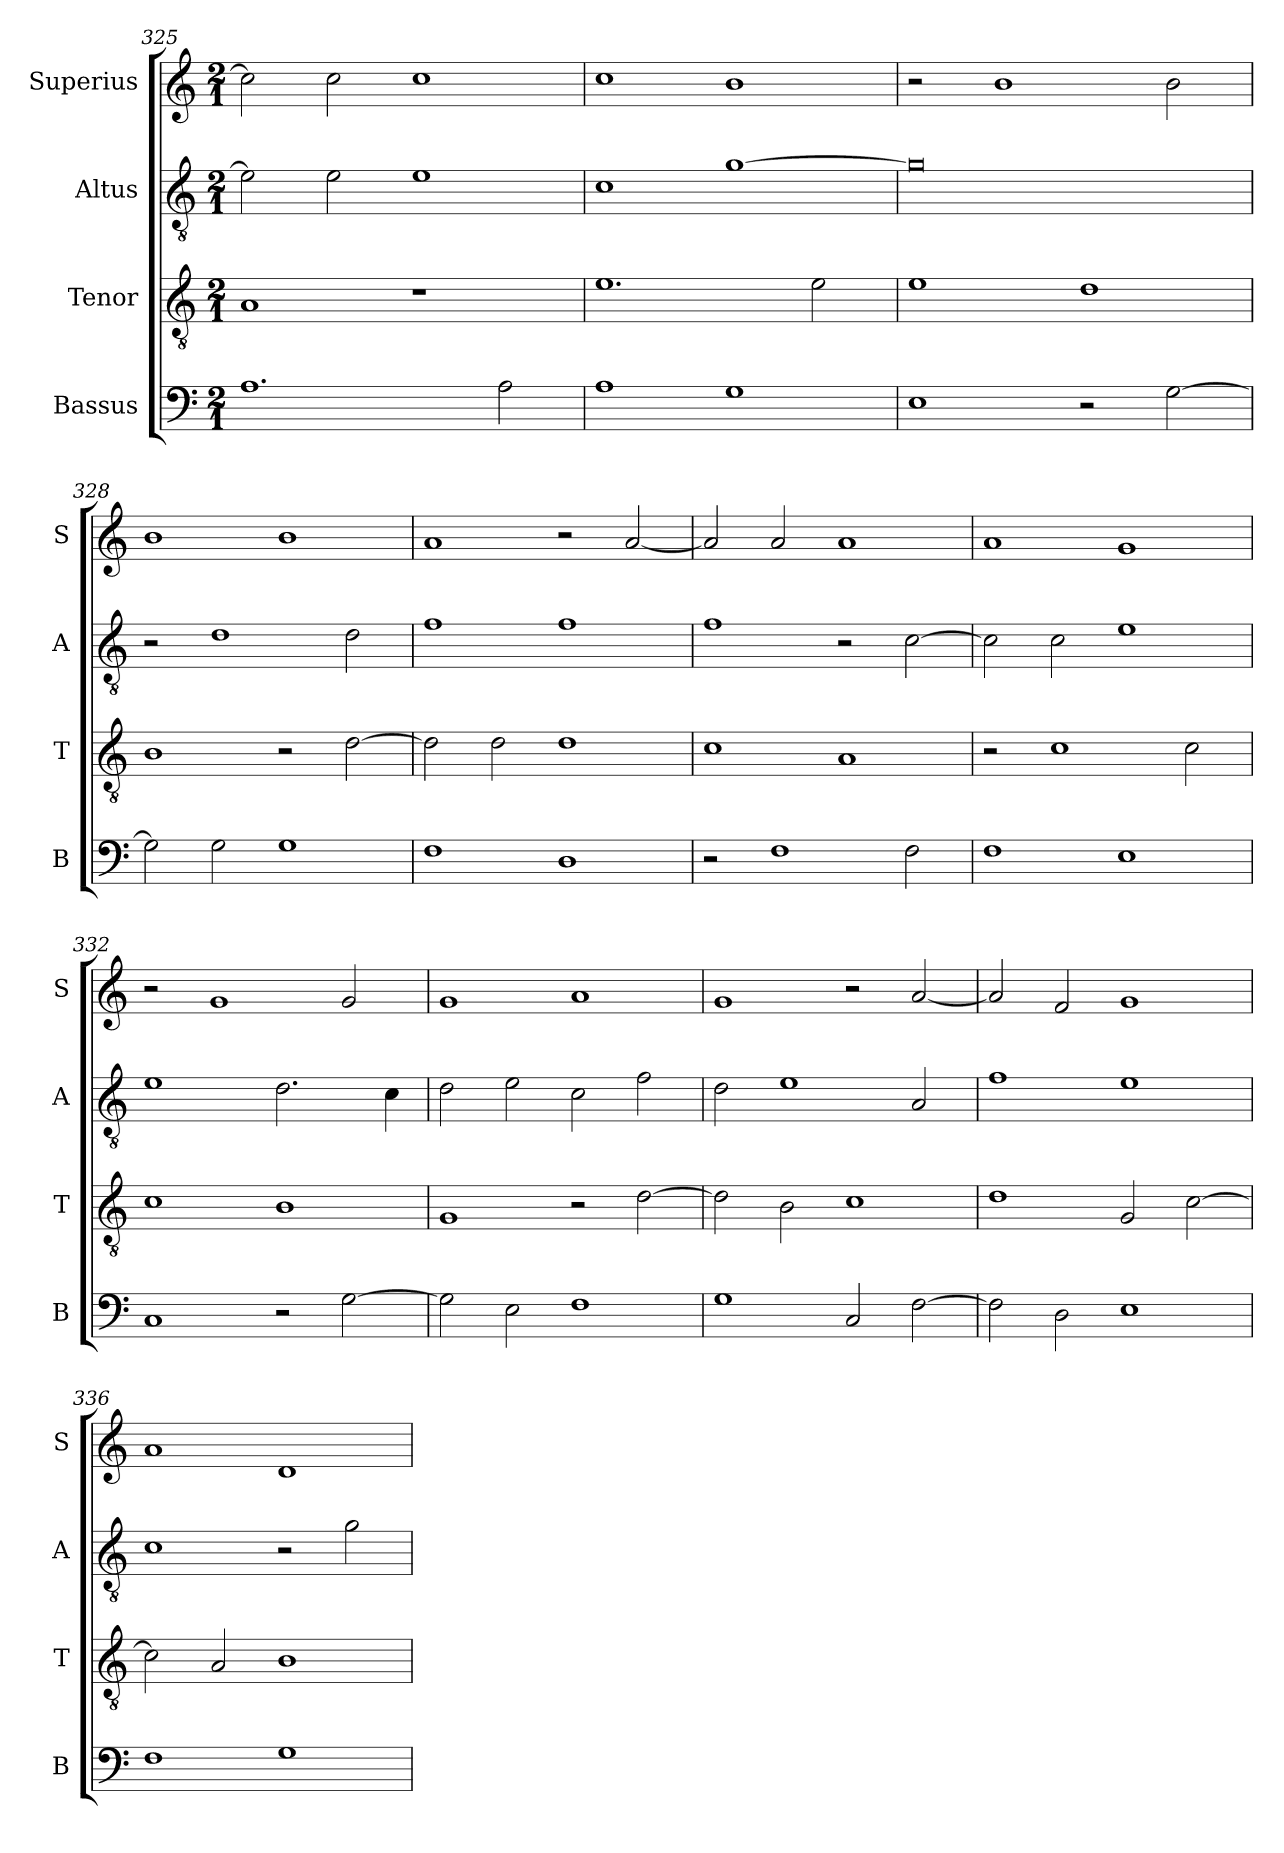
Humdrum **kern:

**kern	**kern	**kern	**kern
*part4	*part3	*part2	*part1
*staff4	*staff3	*staff2	*staff1
*I"Bassus	*I"Tenor	*I"Altus	*I"Superius
*I'B	*I'T	*I'A	*I'S
*clefF4	*clefGv2	*clefGv2	*clefG2
*k[]	*k[]	*k[]	*k[]
*M2/1	*M2/1	*M2/1	*M2/1
=325	=325	=325	=325
1.A	1A	2e\]	2cc\]
.	.	2e\	2cc\
.	1r	1e	1cc
2A\	.	.	.
=326	=326	=326	=326
1A	1.e	1c	1cc
1G	.	[1g	1b
.	2e\	.	.
=327	=327	=327	=327
1E	1e	0g]	2r
.	.	.	1b
2r	1d	.	.
[2G\	.	.	2b\
=328	=328	=328	=328
2G\]	1B	2r	1b
2G\	.	1d	.
1G	2r	.	1b
.	[2d\	2d\	.
=329	=329	=329	=329
1F	2d\]	1f	1a
.	2d\	.	.
1D	1d	1f	2r
.	.	.	[2a/
=330	=330	=330	=330
2r	1c	1f	2a/]
1F	.	.	2a/
.	1A	2r	1a
2F\	.	[2c\	.
=331	=331	=331	=331
1F	2r	2c\]	1a
.	1c	2c\	.
1E	.	1e	1g
.	2c\	.	.
=332	=332	=332	=332
1C	1c	1e	2r
.	.	.	1g
2r	1B	2.d\	.
[2G\	.	.	2g/
.	.	4c\	.
=333	=333	=333	=333
2G\]	1G	2d\	1g
2E\	.	2e\	.
1F	2r	2c\	1a
.	[2d\	2f\	.
=334	=334	=334	=334
1G	2d\]	2d\	1g
.	2B\	1e	.
2C/	1c	.	2r
[2F\	.	2A/	[2a/
=335	=335	=335	=335
2F\]	1d	1f	2a/]
2D\	.	.	2f/
1E	2G/	1e	1g
.	[2c\	.	.
=336	=336	=336	=336
1F	2c\]	1c	1a
.	2A/	.	.
1G	1B	2r	1d
.	.	2g\	.
=	=	=	=
*-	*-	*-	*-
